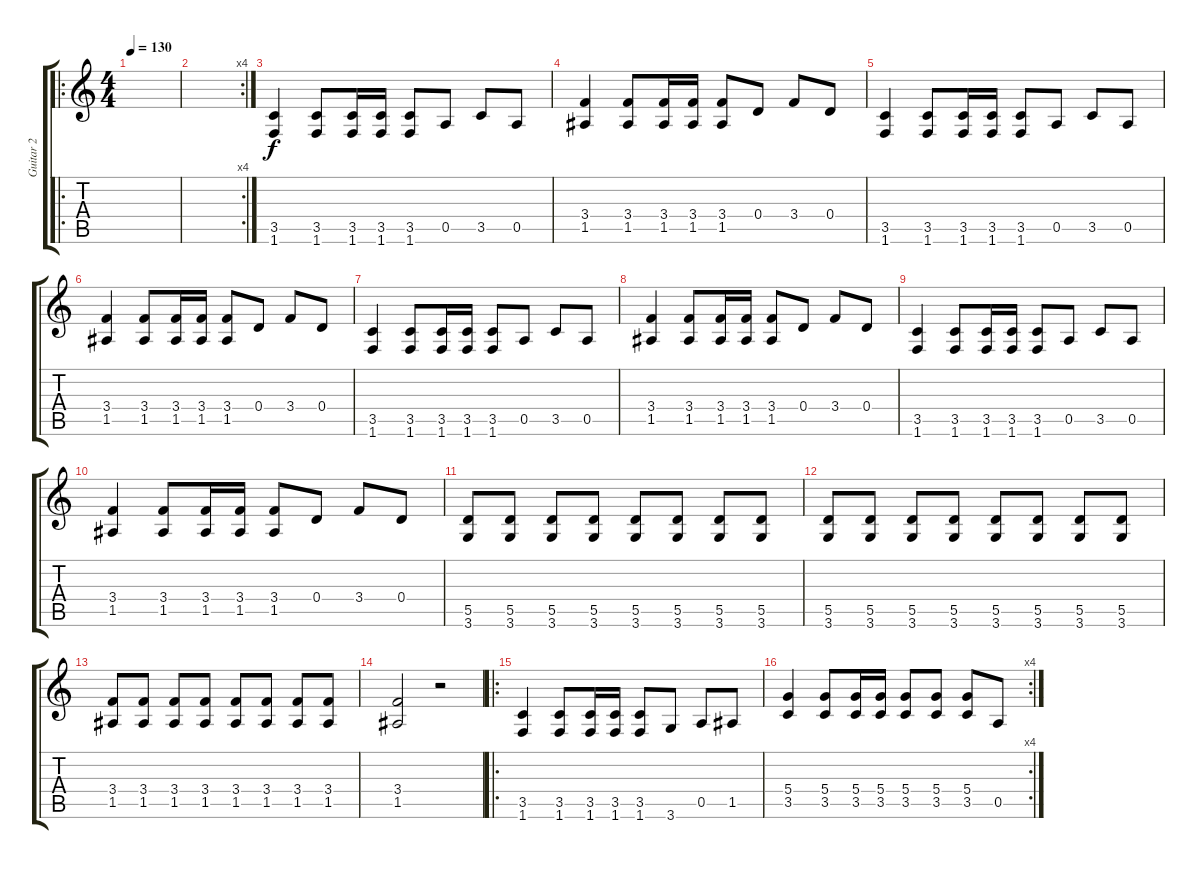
\track ("Guitar 2" "Guitar 2") {instrument overdrivenguitar}
\staff {score tabs}
\tuning (E4 B3 G3 D3 A2 E2) {hide}
\ro
\ts (4 4)
\tempo 130
\clef g2
\ks c
|
\rc 4
|
(3.5 1.6).4 (3.5 1.6).8 (3.5 1.6).16 (3.5 1.6).16 (3.5 1.6).8 0.5.8 3.5.8 0.5.8 |
(3.4 1.5).4 (3.4 1.5).8 (3.4 1.5).16 (3.4 1.5).16 (3.4 1.5).8 0.4.8 3.4.8 0.4.8 |
(3.5 1.6).4 (3.5 1.6).8 (3.5 1.6).16 (3.5 1.6).16 (3.5 1.6).8 0.5.8 3.5.8 0.5.8 |
(3.4 1.5).4 (3.4 1.5).8 (3.4 1.5).16 (3.4 1.5).16 (3.4 1.5).8 0.4.8 3.4.8 0.4.8 |
(3.5 1.6).4 (3.5 1.6).8 (3.5 1.6).16 (3.5 1.6).16 (3.5 1.6).8 0.5.8 3.5.8 0.5.8 |
(3.4 1.5).4 (3.4 1.5).8 (3.4 1.5).16 (3.4 1.5).16 (3.4 1.5).8 0.4.8 3.4.8 0.4.8 |
(3.5 1.6).4 (3.5 1.6).8 (3.5 1.6).16 (3.5 1.6).16 (3.5 1.6).8 0.5.8 3.5.8 0.5.8 |
(3.4 1.5).4 (3.4 1.5).8 (3.4 1.5).16 (3.4 1.5).16 (3.4 1.5).8 0.4.8 3.4.8 0.4.8 |
(5.5 3.6).8 (5.5 3.6).8 (5.5 3.6).8 (5.5 3.6).8 (5.5 3.6).8 (5.5 3.6).8 (5.5 3.6).8 (5.5 3.6).8 |
(5.5 3.6).8 (5.5 3.6).8 (5.5 3.6).8 (5.5 3.6).8 (5.5 3.6).8 (5.5 3.6).8 (5.5 3.6).8 (5.5 3.6).8 |
(3.4 1.5).8 (3.4 1.5).8 (3.4 1.5).8 (3.4 1.5).8 (3.4 1.5).8 (3.4 1.5).8 (3.4 1.5).8 (3.4 1.5).8 |
(3.4 1.5).2 r.2 |
\ro
(3.5 1.6).4 (3.5 1.6).8 (3.5 1.6).16 (3.5 1.6).16 (3.5 1.6).8 3.6.8 0.5.8 1.5.8 |
\rc 4
(5.4 3.5).4 (5.4 3.5).8 (5.4 3.5).16 (5.4 3.5).16 (5.4 3.5).8 (5.4 3.5).8 (5.4 3.5).8 0.5.8
